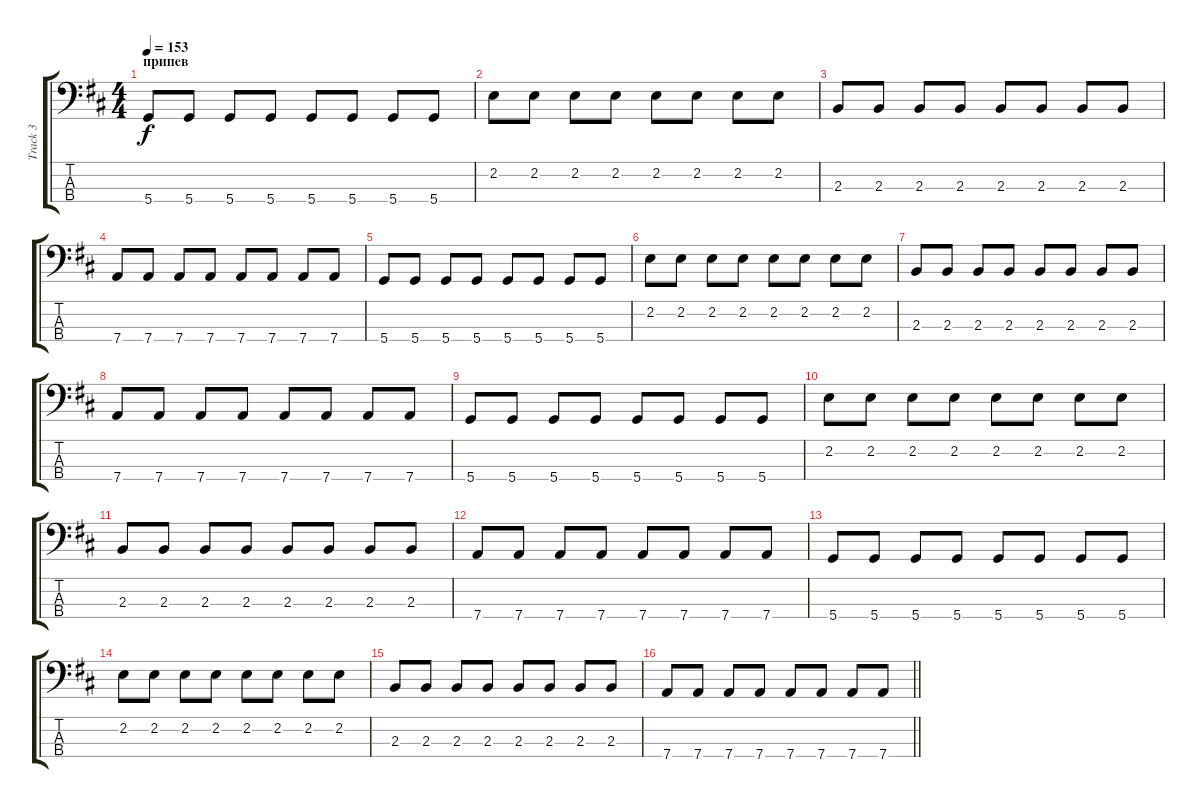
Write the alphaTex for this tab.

\track ("Track 3" "Track 3") {instrument electricbasspick}
\staff {score tabs}
\tuning (G2 D2 A1 D1) {hide}
\ts (4 4)
\section ("" "припев")
\tempo 153
\clef f4
\ks bminor
5.4.8{dy f} 5.4.8 5.4.8 5.4.8 5.4.8 5.4.8 5.4.8 5.4.8 |
2.2.8 2.2.8 2.2.8 2.2.8 2.2.8 2.2.8 2.2.8 2.2.8 |
2.3.8 2.3.8 2.3.8 2.3.8 2.3.8 2.3.8 2.3.8 2.3.8 |
7.4.8 7.4.8 7.4.8 7.4.8 7.4.8 7.4.8 7.4.8 7.4.8 |
5.4.8 5.4.8 5.4.8 5.4.8 5.4.8 5.4.8 5.4.8 5.4.8 |
2.2.8 2.2.8 2.2.8 2.2.8 2.2.8 2.2.8 2.2.8 2.2.8 |
2.3.8 2.3.8 2.3.8 2.3.8 2.3.8 2.3.8 2.3.8 2.3.8 |
7.4.8 7.4.8 7.4.8 7.4.8 7.4.8 7.4.8 7.4.8 7.4.8 |
5.4.8 5.4.8 5.4.8 5.4.8 5.4.8 5.4.8 5.4.8 5.4.8 |
2.2.8 2.2.8 2.2.8 2.2.8 2.2.8 2.2.8 2.2.8 2.2.8 |
2.3.8 2.3.8 2.3.8 2.3.8 2.3.8 2.3.8 2.3.8 2.3.8 |
7.4.8 7.4.8 7.4.8 7.4.8 7.4.8 7.4.8 7.4.8 7.4.8 |
5.4.8 5.4.8 5.4.8 5.4.8 5.4.8 5.4.8 5.4.8 5.4.8 |
2.2.8 2.2.8 2.2.8 2.2.8 2.2.8 2.2.8 2.2.8 2.2.8 |
2.3.8 2.3.8 2.3.8 2.3.8 2.3.8 2.3.8 2.3.8 2.3.8 |
\barLineRight lightlight
7.4.8 7.4.8 7.4.8 7.4.8 7.4.8 7.4.8 7.4.8 7.4.8
